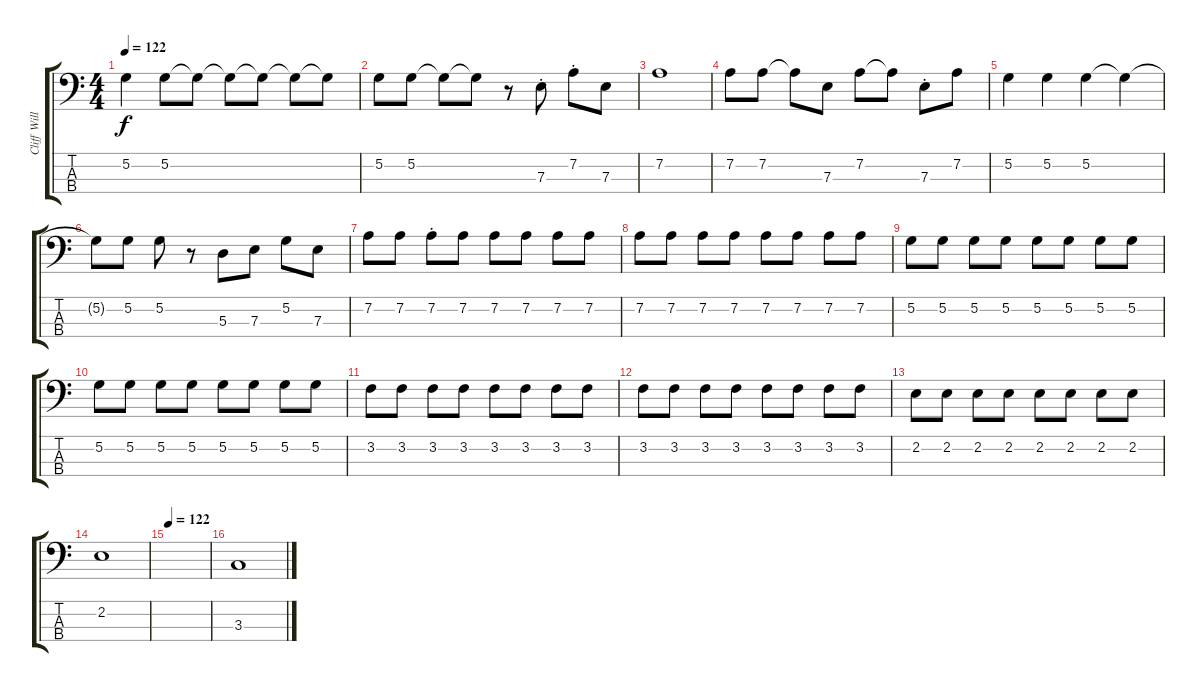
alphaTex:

\track ("Cliff Williams" "Cliff Will") {instrument electricbassfinger}
\staff {score tabs}
\tuning (G2 D2 A1 E1) {hide}
\ts (4 4)
\tempo 122
\clef f4
\ks c
5.2.4{dy f} 5.2.8 5.2{t}.8 5.2{t}.8 5.2{t}.8 5.2{t}.8 5.2{t}.8 |
5.2.8 5.2.8 5.2{t}.8 5.2{t}.8 r.8 7.3{st}.8 7.2{st}.8 7.3.8 |
7.2.1 |
7.2.8 7.2.8 7.2{t}.8 7.3.8 7.2.8 7.2{t}.8 7.3{st}.8 7.2.8 |
5.2.4 5.2.4 5.2.4 5.2{t}.4 |
5.2{t}.8 5.2.8 5.2.8 r.8 5.3.8 7.3.8 5.2.8 7.3.8 |
7.2.8 7.2.8 7.2{st}.8 7.2.8 7.2.8 7.2.8 7.2.8 7.2.8 |
7.2.8 7.2.8 7.2.8 7.2.8 7.2.8 7.2.8 7.2.8 7.2.8 |
5.2.8 5.2.8 5.2.8 5.2.8 5.2.8 5.2.8 5.2.8 5.2.8 |
5.2.8 5.2.8 5.2.8 5.2.8 5.2.8 5.2.8 5.2.8 5.2.8 |
3.2.8 3.2.8 3.2.8 3.2.8 3.2.8 3.2.8 3.2.8 3.2.8 |
3.2.8 3.2.8 3.2.8 3.2.8 3.2.8 3.2.8 3.2.8 3.2.8 |
2.2.8 2.2.8 2.2.8 2.2.8 2.2.8 2.2.8 2.2.8 2.2.8 |
2.2.1 |
\tempo 122
|
3.3.1
